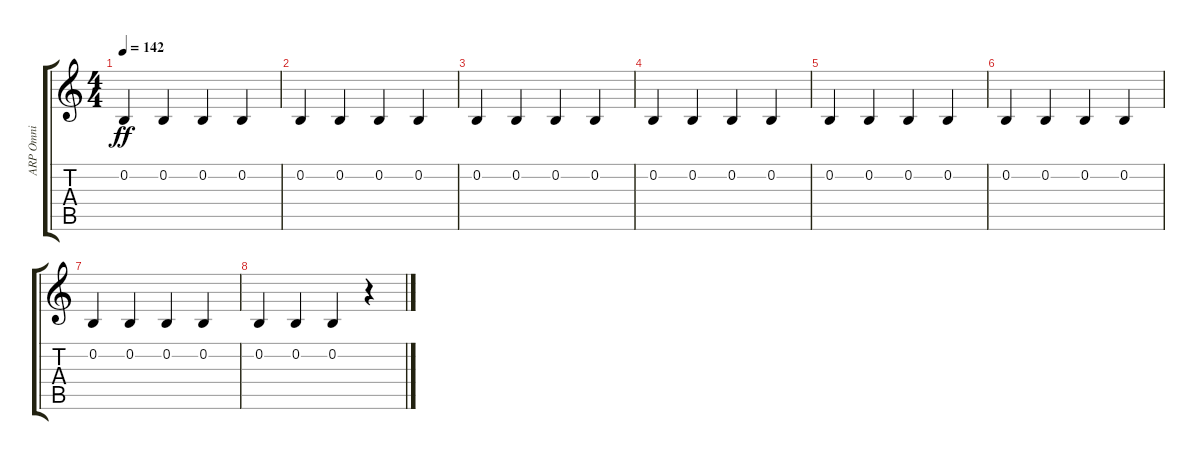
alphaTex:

\track ("ARP Omni" "ARP Omni") {instrument stringensemble1}
\staff {score tabs}
\tuning (E4 B3 G3 D3 A2 E2) {hide}
\ts (4 4)
\tempo 142
\clef g2
\ks c
0.2.4{dy ff} 0.2.4 0.2.4 0.2.4 |
0.2.4 0.2.4 0.2.4 0.2.4 |
0.2.4 0.2.4 0.2.4 0.2.4 |
0.2.4 0.2.4 0.2.4 0.2.4 |
0.2.4 0.2.4 0.2.4 0.2.4 |
0.2.4 0.2.4 0.2.4 0.2.4 |
0.2.4 0.2.4 0.2.4 0.2.4 |
0.2.4 0.2.4 0.2.4 r.4
